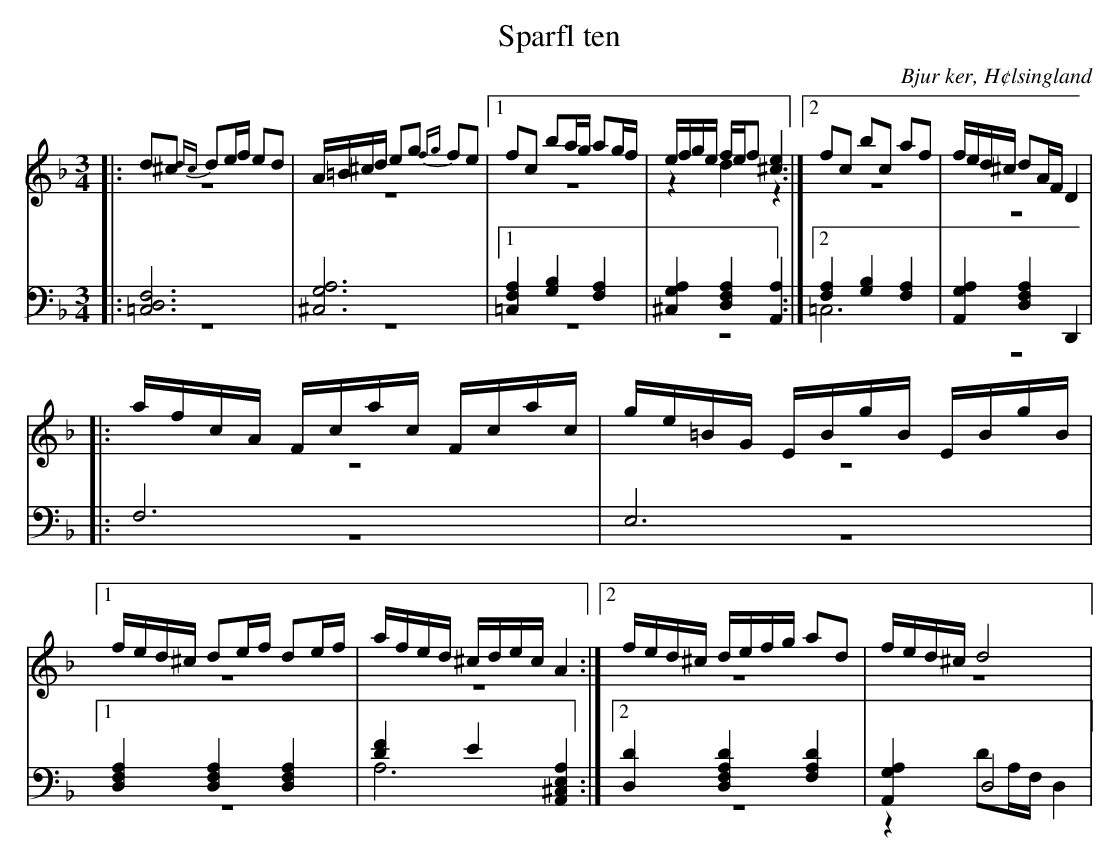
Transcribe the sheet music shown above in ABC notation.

X:1
T: Sparfl ten
O: Bjur ker, H¢lsingland
M: 3/4
L: 1/8
K: Dm
V:1
V:2 merge
V:3
V:4 merge
V:1
|:d^c {dc}de/f/ ed|A/=B/^c/d/ eg {fg}fe|1 fc ba/g/ ag/f/| e/f/g/e/ f/e/f [^c2e2]:|2 fc bc af|f/e/d/^c/ dA/F/ D2|
|:a/f/c/A/  F/c/a/c/ F/c/a/c/|g/e/=B/G/  E/B/g/B/  E/B/g/B/|1 f/e/d/^c/ de/f/ de/f/|a/f/e/d/ ^c/d/e/c/ A2:|2 f/e/d/^c/ d/e/f/g/ ad|f/e/d/^c/ d4|
V:2
|:z6|z6|1 z6|z2 d2 z2:|2 z6|z6|
|:z6|z6|1 z6|z6:|2 z6|z6|
V:3 clef=bass
|:[D,6F,6=C,6]|[^C,6G,6A,6]|1 [=C,2F,2A,2] [G,2B,2] [F,2A,2]|[^C,2G,2A,2] [D,2F,2A,2] [A,,2A,2]:|2 [F,2A,2] [G,2B,2] [F,2A,2]|[A,,2G,2A,2] [D,2F,2A,2] D,,2|
|:F,6|E,6|1 [D,2F,2A,2] [D,2F,2A,2] [D,2F,2A,2]|[D2F2] E2 [A,,2^C,2E,2A,2]:|2 [D,2D2] [D,2F,2A,2D2] [F,2A,2D2]|[A,,2G,2A,2] D,4|
V:4 clef=bass
|:z6|z6|1 z6|z6:|2 =C,6|z6|
|:z6|z6|1 z6|A,6:|2 z6|z2 DA,/F,/ D,2|
